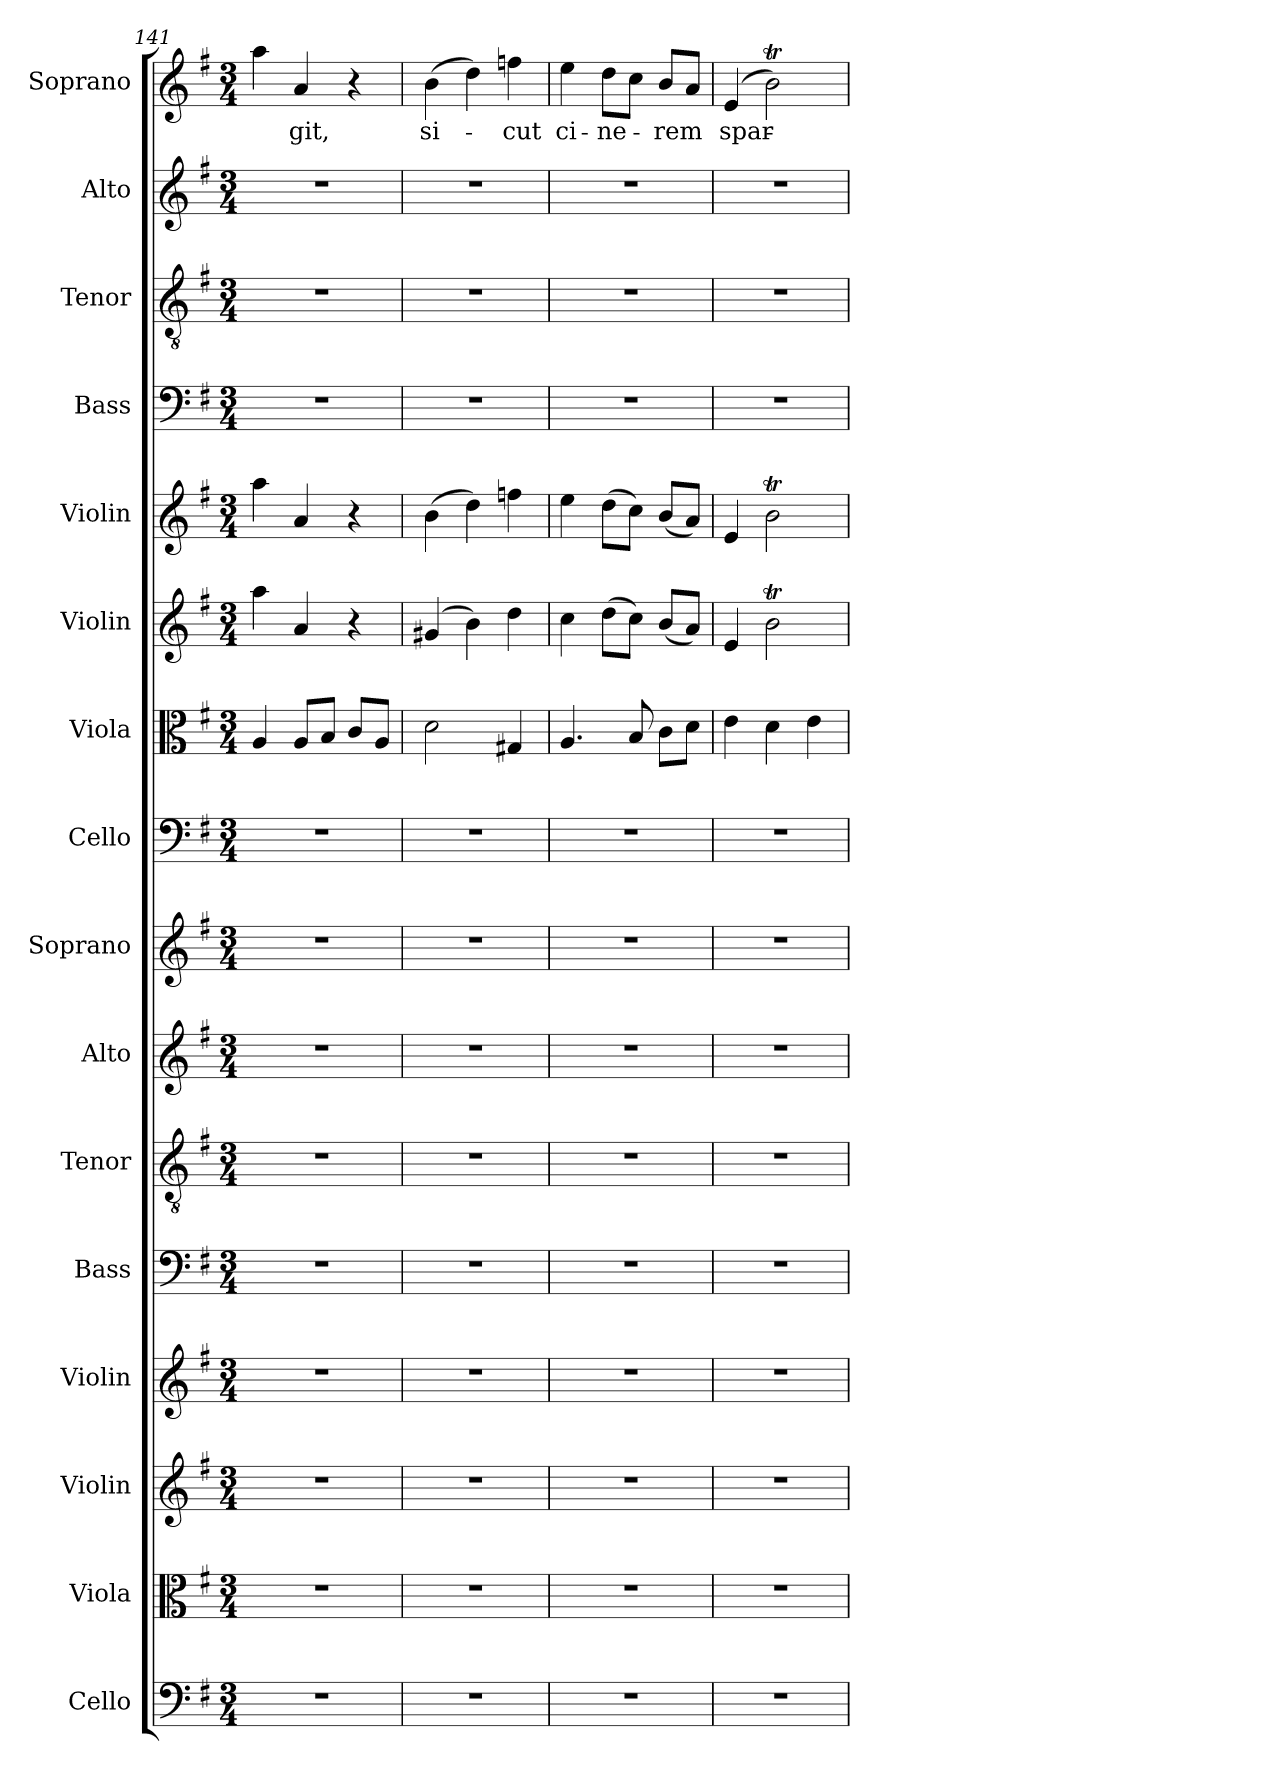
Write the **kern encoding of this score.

**kern	**kern	**kern	**kern	**kern	**kern	**kern	**kern	**kern	**kern	**kern	**kern	**kern	**kern	**kern	**kern	**text
*part16	*part15	*part14	*part13	*part12	*part11	*part10	*part9	*part8	*part7	*part6	*part5	*part4	*part3	*part2	*part1	*part1
*staff16	*staff15	*staff14	*staff13	*staff12	*staff11	*staff10	*staff9	*staff8	*staff7	*staff6	*staff5	*staff4	*staff3	*staff2	*staff1	*staff1
*I"Cello	*I"Viola	*I"Violin	*I"Violin	*I"Bass	*I"Tenor	*I"Alto	*I"Soprano	*I"Cello	*I"Viola	*I"Violin	*I"Violin	*I"Bass	*I"Tenor	*I"Alto	*I"Soprano	*
*	*I'Vla.	*I'Vln.	*I'Vln.	*I'B	*I'T	*I'A	*I'S	*	*I'Vla.	*I'Vln.	*I'Vln.	*I'B	*I'T	*I'A	*I'S	*
*clefF4	*clefC3	*clefG2	*clefG2	*clefF4	*clefGv2	*clefG2	*clefG2	*clefF4	*clefC3	*clefG2	*clefG2	*clefF4	*clefGv2	*clefG2	*clefG2	*
*k[f#]	*k[f#]	*k[f#]	*k[f#]	*k[f#]	*k[f#]	*k[f#]	*k[f#]	*k[f#]	*k[f#]	*k[f#]	*k[f#]	*k[f#]	*k[f#]	*k[f#]	*k[f#]	*
*e:	*e:	*e:	*e:	*e:	*e:	*e:	*e:	*e:	*e:	*e:	*e:	*e:	*e:	*e:	*e:	*
*M3/4	*M3/4	*M3/4	*M3/4	*M3/4	*M3/4	*M3/4	*M3/4	*M3/4	*M3/4	*M3/4	*M3/4	*M3/4	*M3/4	*M3/4	*M3/4	*
=141	=141	=141	=141	=141	=141	=141	=141	=141	=141	=141	=141	=141	=141	=141	=141	=141
2.r	2.r	2.r	2.r	2.r	2.r	2.r	2.r	2.r	4A/	4aa\	4aa\	2.r	2.r	2.r	4aa\	.
!	!	!	!	!	!	!	!	!	!	!	!	!	!	!	!	!LO:LY:b
.	.	.	.	.	.	.	.	.	8A/L	4a/	4a/	.	.	.	4a/	-git,
.	.	.	.	.	.	.	.	.	8B/J	.	.	.	.	.	.	.
.	.	.	.	.	.	.	.	.	8c/L	4r	4r	.	.	.	4r	.
.	.	.	.	.	.	.	.	.	8A/J	.	.	.	.	.	.	.
=142	=142	=142	=142	=142	=142	=142	=142	=142	=142	=142	=142	=142	=142	=142	=142	=142
!	!	!	!	!	!	!	!	!	!	!	!	!	!	!	!	!LO:LY:b
2.r	2.r	2.r	2.r	2.r	2.r	2.r	2.r	2.r	2d\	(>4g#X/	(>4b\	2.r	2.r	2.r	(>4b\	si-
.	.	.	.	.	.	.	.	.	.	4b\)	4dd\)	.	.	.	4dd\)	.
!	!	!	!	!	!	!	!	!	!	!	!	!	!	!	!	!LO:LY:b
.	.	.	.	.	.	.	.	.	4G#X/	4dd\	4ffn\	.	.	.	4ffn\	-cut
=143	=143	=143	=143	=143	=143	=143	=143	=143	=143	=143	=143	=143	=143	=143	=143	=143
!	!	!	!	!	!	!	!	!	!	!	!	!	!	!	!	!LO:LY:b
2.r	2.r	2.r	2.r	2.r	2.r	2.r	2.r	2.r	4.A/	4cc\	4ee\	2.r	2.r	2.r	4ee\	ci-
!	!	!	!	!	!	!	!	!	!	!	!	!	!	!	!	!LO:LY:b
.	.	.	.	.	.	.	.	.	.	(>8dd\L	(>8dd\L	.	.	.	8dd\L	-ne-
.	.	.	.	.	.	.	.	.	8B/	8cc\J)	8cc\J)	.	.	.	8cc\J	.
!	!	!	!	!	!	!	!	!	!	!	!	!	!	!	!	!LO:LY:b
.	.	.	.	.	.	.	.	.	8c\L	(<8b/L	(<8b/L	.	.	.	8b/L	-rem
.	.	.	.	.	.	.	.	.	8d\J	8a/J)	8a/J)	.	.	.	8a/J	.
=144	=144	=144	=144	=144	=144	=144	=144	=144	=144	=144	=144	=144	=144	=144	=144	=144
!	!	!	!	!	!	!	!	!	!	!	!	!	!	!	!	!LO:LY:b
2.r	2.r	2.r	2.r	2.r	2.r	2.r	2.r	2.r	4e\	4e/	4e/	2.r	2.r	2.r	(>4e/	spar-
.	.	.	.	.	.	.	.	.	4d\	2bt\	2bt\	.	.	.	2bt\)	.
.	.	.	.	.	.	.	.	.	4e\	.	.	.	.	.	.	.
=	=	=	=	=	=	=	=	=	=	=	=	=	=	=	=	=
*-	*-	*-	*-	*-	*-	*-	*-	*-	*-	*-	*-	*-	*-	*-	*-	*-
